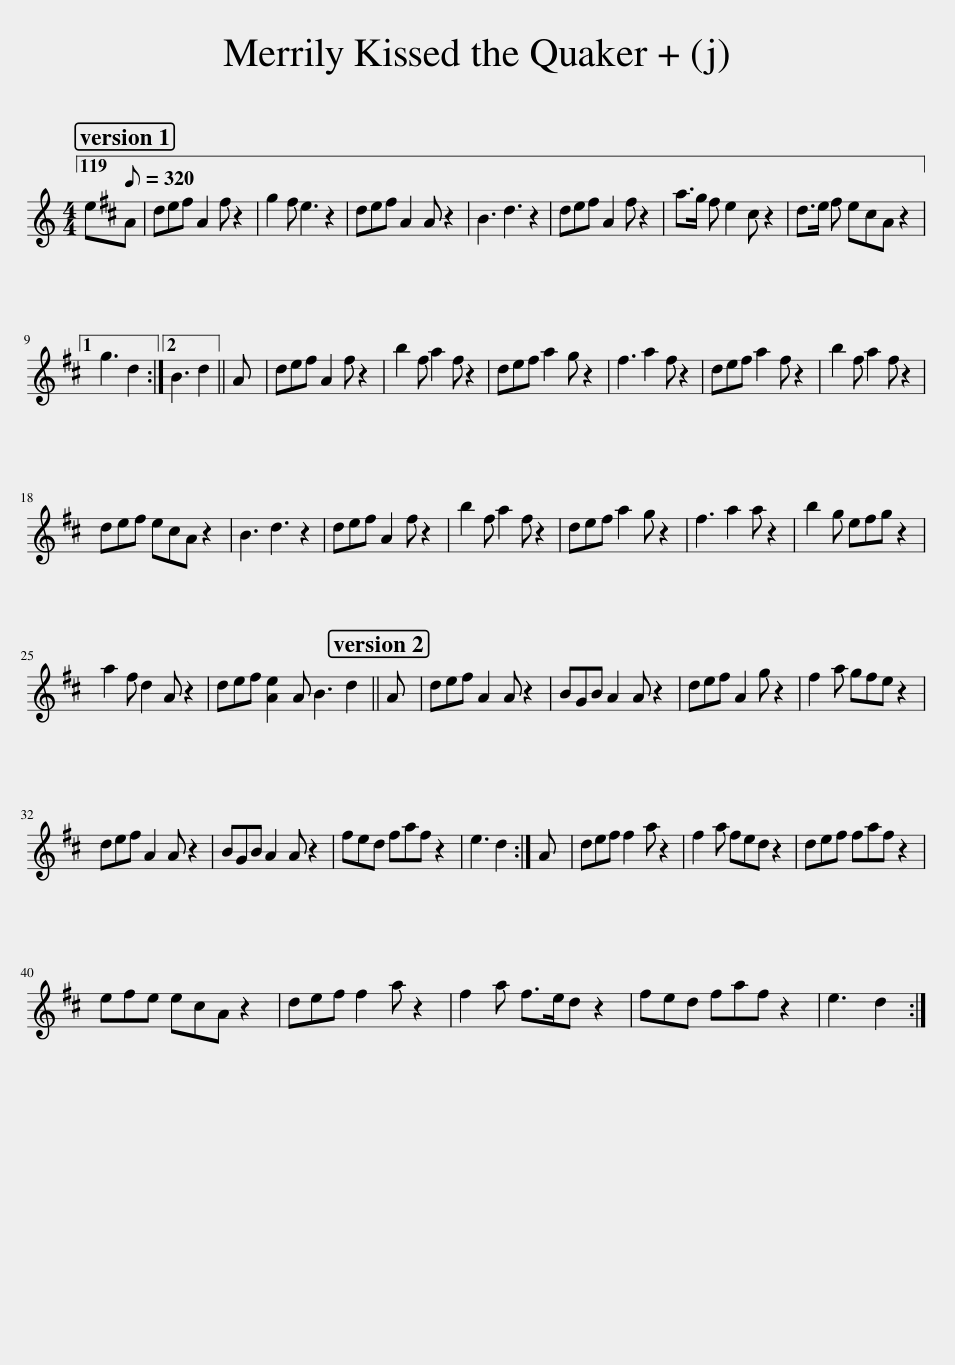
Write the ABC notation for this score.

X:1
L:1/8
M:4/4
I:linebreak $
K:C
V:1 treble
V:1
 e[Q:1/8=320]A | de^f A2 f z2 | g2 ^f e3 z2 | de^f A2 A z2 | B3 d3 z2 | %5
 de^f A2 f z2 | a>g ^f e2 ^c z2 | d>e ^f e^cA z2 ||1$ g3 d2 :|2 B3 d2 || %10
 A | de^f A2 f z2 | b2 ^f a2 f z2 | de^f a2 g z2 | ^f3 a2 f z2 | %15
 de^f a2 f z2 | b2 ^f a2 f z2 |$ de^f e^cA z2 | B3 d3 z2 | de^f A2 f z2 | %20
 b2 ^f a2 f z2 | de^f a2 g z2 | ^f3 a2 a z2 | b2 g e^fg z2 |$ a2 ^f d2 A z2 | %25
 de^f [Ae]2 A B3 d2 || A | de^f A2 A z2 | BGB A2 A z2 | de^f A2 g z2 | %30
 ^f2 a gfe z2 |$ de^f A2 A z2 | BGB A2 A z2 | ^fed faf z2 | e3 d2 :| %35
 A | de^f f2 a z2 | ^f2 a fed z2 | de^f faf z2 |$ e^fe e^cA z2 | %40
 de^f f2 a z2 | ^f2 a f>ed z2 | ^fed faf z2 | e3 d2 :| %44
